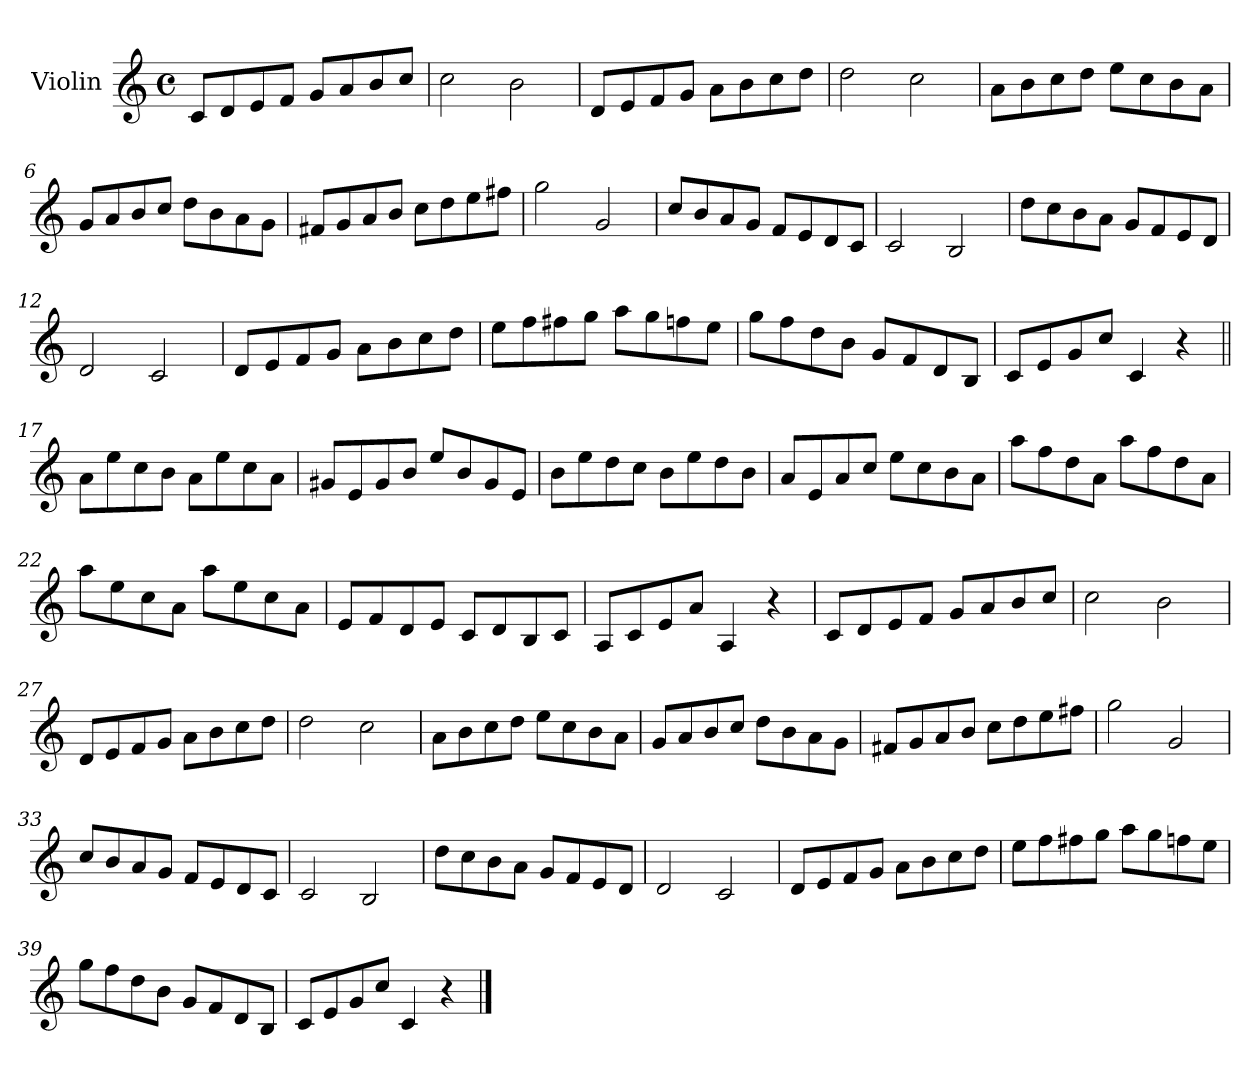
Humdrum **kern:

**kern
*part1
*staff1
*I"Violin
*I'Vln.
*clefG2
*k[]
*M4/4
*met(c)
=1
8c/L
8d/
8e/
8f/J
8g/L
8a/
8b/
8cc/J
=2
2cc\
2b\
=3
8d/L
8e/
8f/
8g/J
8a\L
8b\
8cc\
8dd\J
=4
2dd\
2cc\
=5
8a\L
8b\
8cc\
8dd\J
8ee\L
8cc\
8b\
8a\J
!!LO:LB:g=z
=6
8g/L
8a/
8b/
8cc/J
8dd\L
8b\
8a\
8g\J
=7
8f#X/L
8g/
8a/
8b/J
8cc\L
8dd\
8ee\
8ff#X\J
=8
2gg\
2g/
=9
8cc/L
8b/
8a/
8g/J
8f/L
8e/
8d/
8c/J
=10
2c/
2B/
!!LO:LB:g=z
=11
8dd\L
8cc\
8b\
8a\J
8g/L
8f/
8e/
8d/J
=12
2d/
2c/
=13
8d/L
8e/
8f/
8g/J
8a\L
8b\
8cc\
8dd\J
=14
8ee\L
8ff\
8ff#X\
8gg\J
8aa\L
8gg\
8ffn\
8ee\J
=15
8gg\L
8ff\
8dd\
8b\J
8g/L
8f/
8d/
8B/J
!!LO:LB:g=z
=16
8c/L
8e/
8g/
8cc/J
4c/
4r
=17||
8a\L
8ee\
8cc\
8b\J
8a\L
8ee\
8cc\
8a\J
=18
8g#X/L
8e/
8g#/
8b/J
8ee/L
8b/
8g#/
8e/J
=19
8b\L
8ee\
8dd\
8cc\J
8b\L
8ee\
8dd\
8b\J
=20
8a/L
8e/
8a/
8cc/J
8ee\L
8cc\
8b\
8a\J
!!LO:LB:g=z
=21
8aa\L
8ff\
8dd\
8a\J
8aa\L
8ff\
8dd\
8a\J
=22
8aa\L
8ee\
8cc\
8a\J
8aa\L
8ee\
8cc\
8a\J
=23
8e/L
8f/
8d/
8e/J
8c/L
8d/
8B/
8c/J
=24
8A/L
8c/
8e/
8a/J
4A/
4r
=25
8c/L
8d/
8e/
8f/J
8g/L
8a/
8b/
8cc/J
!!LO:LB:g=z
=26
2cc\
2b\
=27
8d/L
8e/
8f/
8g/J
8a\L
8b\
8cc\
8dd\J
=28
2dd\
2cc\
=29
8a\L
8b\
8cc\
8dd\J
8ee\L
8cc\
8b\
8a\J
=30
8g/L
8a/
8b/
8cc/J
8dd\L
8b\
8a\
8g\J
!!LO:LB:g=z
=31
8f#X/L
8g/
8a/
8b/J
8cc\L
8dd\
8ee\
8ff#X\J
=32
2gg\
2g/
=33
8cc/L
8b/
8a/
8g/J
8f/L
8e/
8d/
8c/J
=34
2c/
2B/
=35
8dd\L
8cc\
8b\
8a\J
8g/L
8f/
8e/
8d/J
!!LO:LB:g=z
=36
2d/
2c/
=37
8d/L
8e/
8f/
8g/J
8a\L
8b\
8cc\
8dd\J
=38
8ee\L
8ff\
8ff#X\
8gg\J
8aa\L
8gg\
8ffn\
8ee\J
=39
8gg\L
8ff\
8dd\
8b\J
8g/L
8f/
8d/
8B/J
=40
8c/L
8e/
8g/
8cc/J
4c/
4r
==
*-
